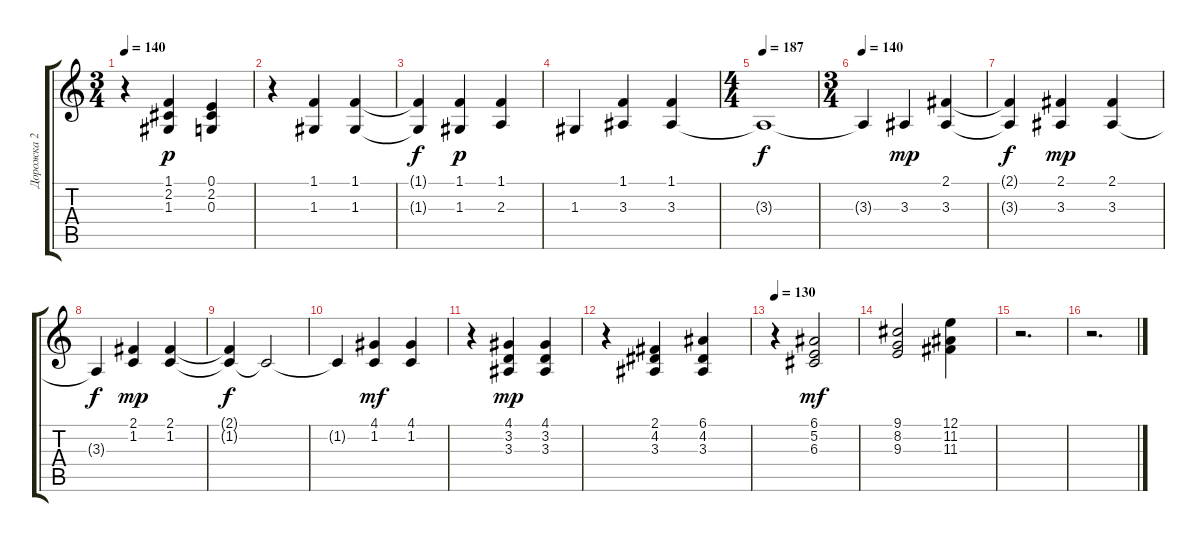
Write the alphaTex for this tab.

\track ("Дорожка 2" "Дорожка 2") {instrument acousticgrandpiano}
\staff {score tabs}
\tuning (E4 B3 G3 D3 A2 E2) {hide}
\ts (3 4)
\tempo 140
\clef g2
\ks c
r.4{dy p} (1.1 2.2 1.3).4 (0.1 2.2 0.3).4 |
r.4 (1.1 1.3).4 (1.1 1.3).4 |
(1.1{t} 1.3{t}).4{dy f} (1.1 1.3).4{dy p} (1.1 2.3).4 |
1.3.4 (1.1 3.3).4 (1.1 3.3).4 |
\ts (4 4)
\tempo 187
3.3{t}.1{dy f} |
\ts (3 4)
\tempo 140
3.3{t}.4 3.3.4{dy mp} (2.1 3.3).4 |
(2.1{t} 3.3{t}).4{dy f} (2.1 3.3).4{dy mp} (2.1 3.3).4 |
3.3{t}.4{dy f} (2.1 1.2).4{dy mp} (2.1 1.2).4 |
(2.1{t} 1.2{t}).4{dy f} 1.2{t}.2 |
1.2{t}.4 (4.1 1.2).4{dy mf} (4.1 1.2).4 |
r.4 (4.1 3.2 3.3).4{dy mp} (4.1 3.2 3.3).4 |
r.4 (2.1 4.2 3.3).4 (6.1 4.2 3.3).4 |
\tempo 130
r.4 (6.1 5.2 6.3).2{dy mf} |
(9.1 8.2 9.3).2 (12.1 11.2 11.3).4 |
r.2{d} |
r.2{d}
